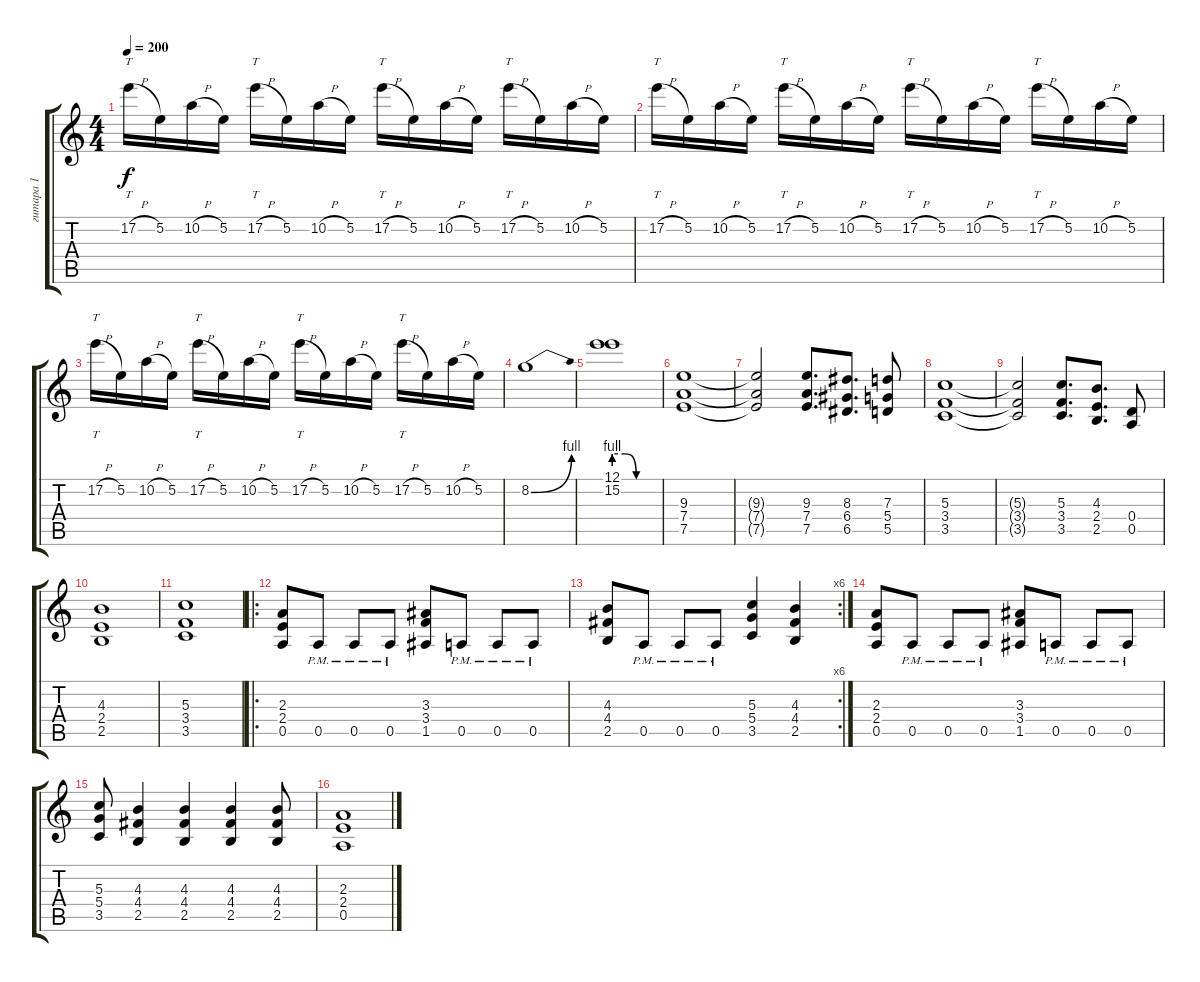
\track ("гитара 1" "гитара 1") {instrument distortionguitar}
\staff {score tabs}
\tuning (E4 B3 G3 D3 A2 E2) {hide}
\ts (4 4)
\tempo 200
\clef g2
\ks c
17.2{h}.16{tt dy f} 5.2.16 10.2{h}.16 5.2.16 17.2{h}.16{tt} 5.2.16 10.2{h}.16 5.2.16 17.2{h}.16{tt} 5.2.16 10.2{h}.16 5.2.16 17.2{h}.16{tt} 5.2.16 10.2{h}.16 5.2.16 |
17.2{h}.16{tt} 5.2.16 10.2{h}.16 5.2.16 17.2{h}.16{tt} 5.2.16 10.2{h}.16 5.2.16 17.2{h}.16{tt} 5.2.16 10.2{h}.16 5.2.16 17.2{h}.16{tt} 5.2.16 10.2{h}.16 5.2.16 |
17.2{h}.16{tt} 5.2.16 10.2{h}.16 5.2.16 17.2{h}.16{tt} 5.2.16 10.2{h}.16 5.2.16 17.2{h}.16{tt} 5.2.16 10.2{h}.16 5.2.16 17.2{h}.16{tt} 5.2.16 10.2{h}.16 5.2.16 |
8.2{be (bend 0 0 60 4)}.1 |
(12.1 15.2{be (custom 0 4 15 4 30 0 60 0)}).1 |
(9.3 7.4 7.5).1 |
(9.3{t} 7.4{t} 7.5{t}).2 (9.3 7.4 7.5).8{d} (8.3 6.4 6.5).8{d} (7.3 5.4 5.5).8 |
(5.3 3.4 3.5).1 |
(5.3{t} 3.4{t} 3.5{t}).2 (5.3 3.4 3.5).8{d} (4.3 2.4 2.5).8{d} (0.4 0.5).8 |
(4.3 2.4 2.5).1 |
(5.3 3.4 3.5).1 |
\ro
(2.3 2.4 0.5).8 0.5{pm}.8 0.5{pm}.8 0.5{pm}.8 (3.3 3.4 1.5).8 0.5{pm}.8 0.5{pm}.8 0.5{pm}.8 |
\rc 6
(4.3 4.4 2.5).8 0.5{pm}.8 0.5{pm}.8 0.5{pm}.8 (5.3 5.4 3.5).4 (4.3 4.4 2.5).4 |
(2.3 2.4 0.5).8 0.5{pm}.8 0.5{pm}.8 0.5{pm}.8 (3.3 3.4 1.5).8 0.5{pm}.8 0.5{pm}.8 0.5{pm}.8 |
(5.3 5.4 3.5).8 (4.3 4.4 2.5).4 (4.3 4.4 2.5).4 (4.3 4.4 2.5).4 (4.3 4.4 2.5).8 |
(2.3 2.4 0.5).1
